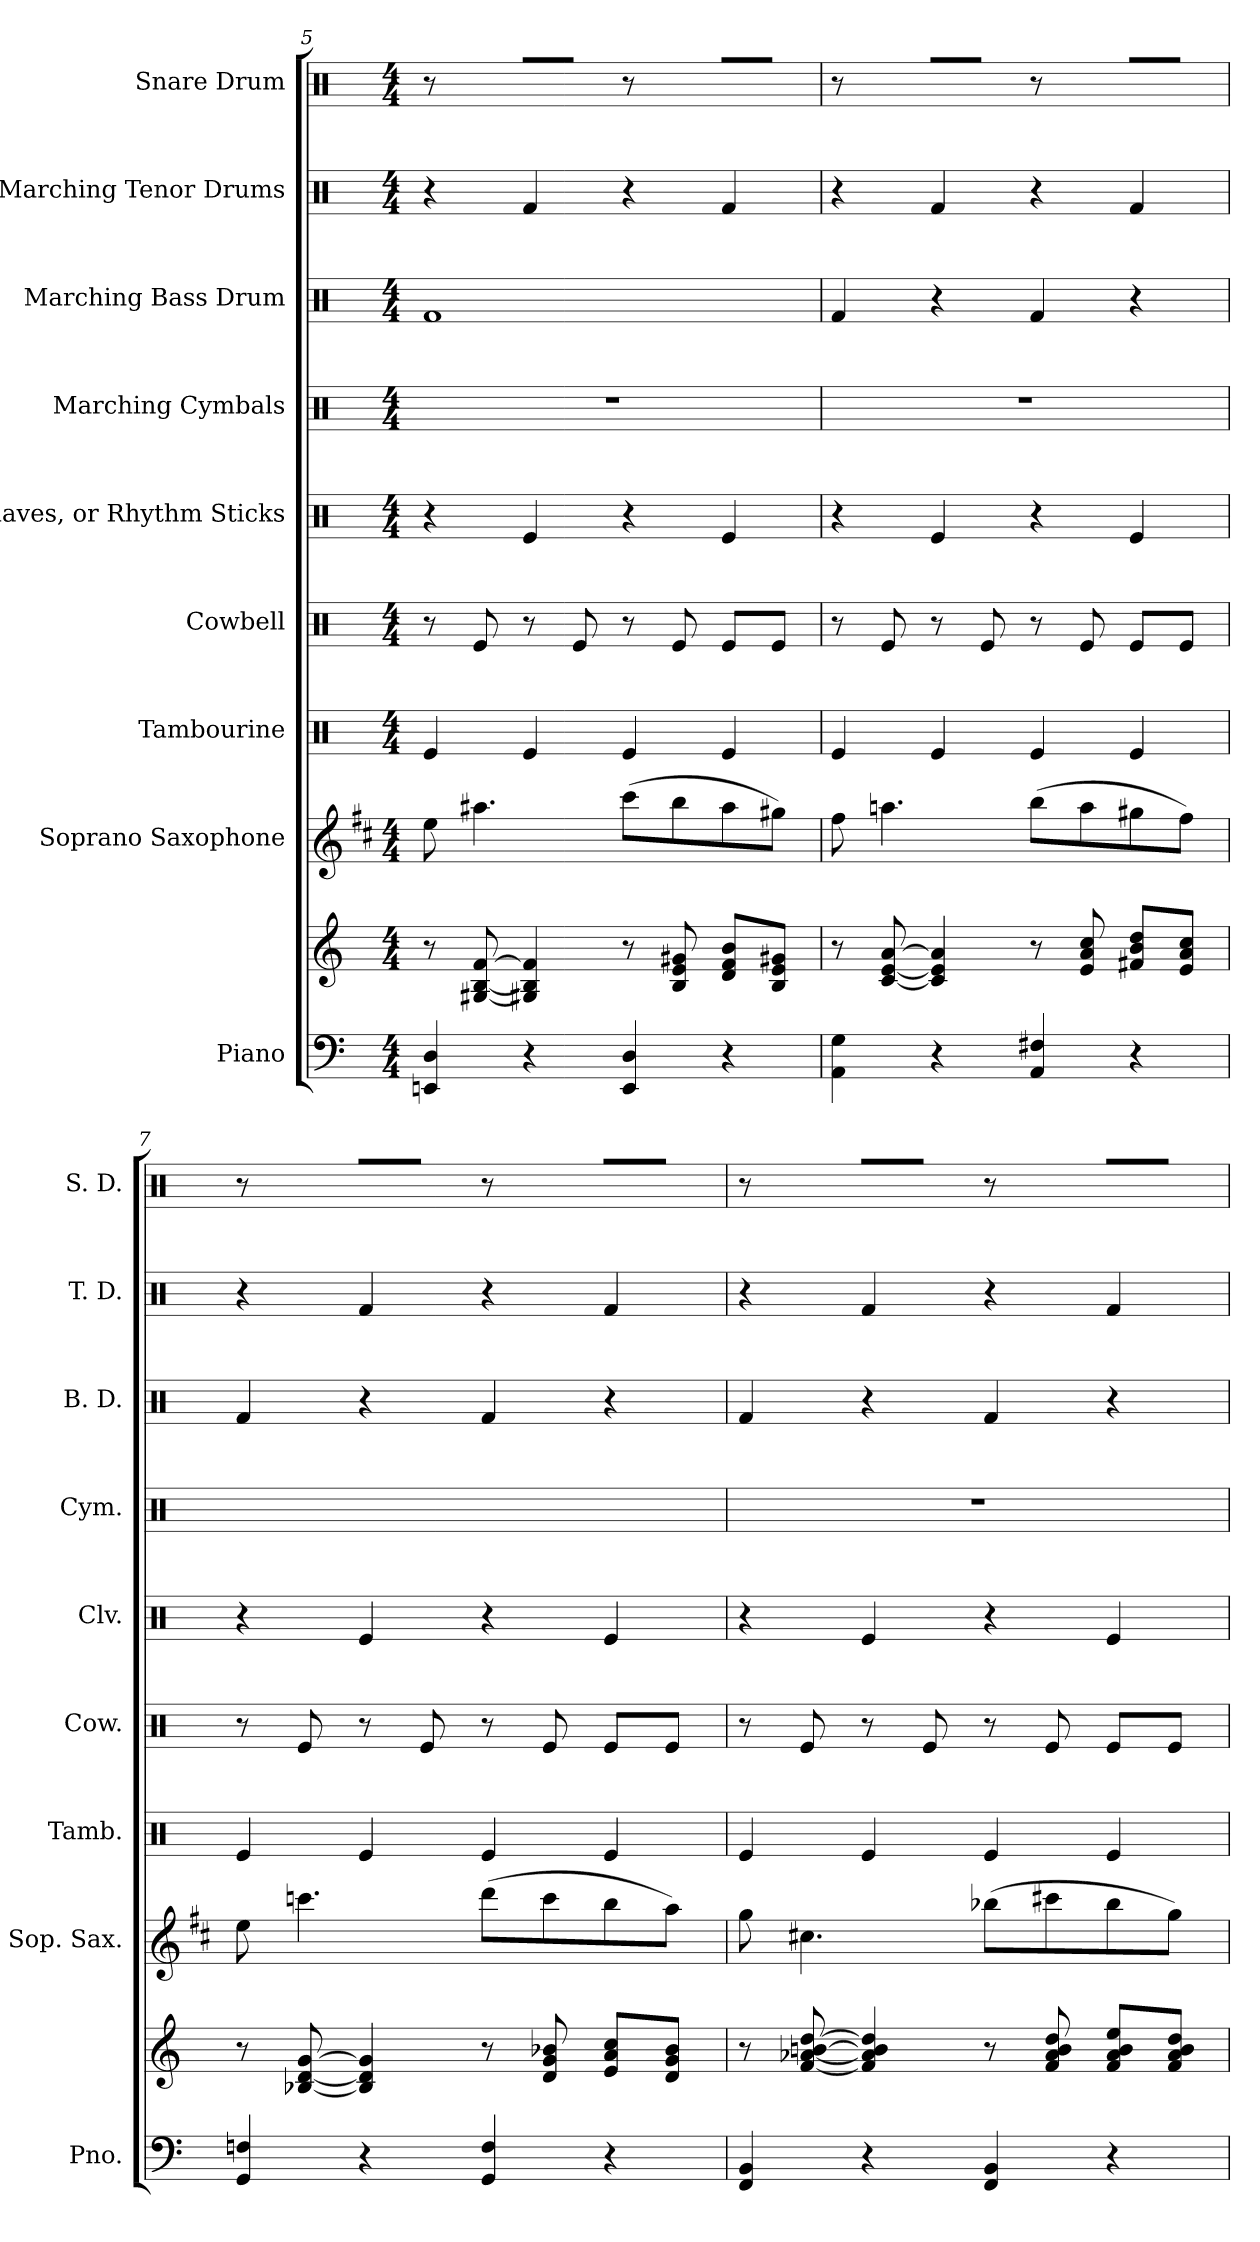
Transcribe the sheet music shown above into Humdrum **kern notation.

**kern	**kern	**kern	**kern	**kern	**kern	**kern	**kern	**kern	**kern
*part9	*part9	*part8	*part7	*part6	*part5	*part4	*part3	*part2	*part1
*staff10	*staff9	*staff8	*staff7	*staff6	*staff5	*staff4	*staff3	*staff2	*staff1
*I"Piano	*	*I"Soprano Saxophone	*I"Tambourine	*I"Cowbell	*I"Claves, or  Rhythm Sticks	*I"Marching Cymbals	*I"Marching Bass Drum	*I"Marching Tenor Drums	*I"Snare Drum
*I'Pno.	*	*I'Sop. Sax.	*I'Tamb.	*I'Cow.	*I'Clv.	*I'Cym.	*I'B. D.	*I'T. D.	*I'S. D.
*clefF4	*clefG2	*clefG2	*clefX	*clefX	*clefX	*clefX	*clefX	*clefX	*clefX
*	*	*ITrd1c2	*	*	*	*	*	*	*
*k[]	*k[]	*k[]	*k[]	*k[]	*k[]	*k[]	*k[]	*k[]	*k[]
*C:	*C:	*C:	*C:	*C:	*C:	*C:	*C:	*C:	*C:
*M4/4	*M4/4	*M4/4	*M4/4	*M4/4	*M4/4	*M4/4	*M4/4	*M4/4	*M4/4
=5	=5	=5	=5	=5	=5	=5	=5	=5	=5
4EEni/ 4Di	8r	8ddi\	4Rei/	8r	4r	1r	1Rfi	4r	8r
.	[8G#Xi/ [8Bi [8fi	4.gg#Xi\	.	8Rei/	.	.	.	.	8Ri\
4r	4G#Xi/] 4Bi] 4fi]	.	4Rei/	8r	4Rei/	.	.	4Rfi/	8Ri\L
.	.	.	.	8Rei/	.	.	.	.	8Ri\J
4EEi/ 4Di	8r	(8bbi\L	4Rei/	8r	4r	.	.	4r	8r
.	8Bi/ 8ei 8g#Xi	8aai\	.	8Rei/	.	.	.	.	8Ri\
4r	8di/ 8fi 8biL	8gg#i\	4Rei/	8Rei/L	4Rei/	.	.	4Rfi/	8Ri\L
.	8Bi/ 8ei 8g#XiJ	8ff#Xi\J)	.	8Rei/J	.	.	.	.	8Ri\J
!!LO:PB:g=z
=6	=6	=6	=6	=6	=6	=6	=6	=6	=6
4AAi\ 4Gi	8r	8eei\	4Rei/	8r	4r	1r	4Rfi/	4r	8r
.	[8ci/ [8ei [8ai	4.ggni\	.	8Rei/	.	.	.	.	8Ri\
4r	4ci/] 4ei] 4ai]	.	4Rei/	8r	4Rei/	.	4r	4Rfi/	8Ri\L
.	.	.	.	8Rei/	.	.	.	.	8Ri\J
4AAi/ 4F#Xi	8r	(8aai\L	4Rei/	8r	4r	.	4Rfi/	4r	8r
.	8ei/ 8ai 8cci	8ggi\	.	8Rei/	.	.	.	.	8Ri\
4r	8f#Xi/ 8bi 8ddiL	8ff#Xi\	4Rei/	8Rei/L	4Rei/	.	4r	4Rfi/	8Ri\L
.	8ei/ 8ai 8cciJ	8eei\J)	.	8Rei/J	.	.	.	.	8Ri\J
=7	=7	=7	=7	=7	=7	=7	=7	=7	=7
4GGi/ 4Fni	8r	8ddi\	4Rei/	8r	4r	1Ri	4Rfi/	4r	8r
.	[8B-Xi/ [8di [8gi	4.bb-Xi\	.	8Rei/	.	.	.	.	8Ri\
4r	4B-i/] 4di] 4gi]	.	4Rei/	8r	4Rei/	.	4r	4Rfi/	8Ri\L
.	.	.	.	8Rei/	.	.	.	.	8Ri\J
4GGi/ 4Fi	8r	(8ccci\L	4Rei/	8r	4r	.	4Rfi/	4r	8r
.	8di/ 8gi 8b-Xi	8bb-i\	.	8Rei/	.	.	.	.	8Ri\
4r	8ei/ 8ai 8cciL	8aai\	4Rei/	8Rei/L	4Rei/	.	4r	4Rfi/	8Ri\L
.	8di/ 8gi 8b-iJ	8ggi\J)	.	8Rei/J	.	.	.	.	8Ri\J
=8	=8	=8	=8	=8	=8	=8	=8	=8	=8
4FFi/ 4BBi	8r	8ffi\	4Rei/	8r	4r	1r	4Rfi/	4r	8r
.	[8fi/ [8a-Xi [8bni [8ddi	4.bni\	.	8Rei/	.	.	.	.	8Ri\
4r	4fi/] 4a-i] 4bi] 4ddi]	.	4Rei/	8r	4Rei/	.	4r	4Rfi/	8Ri\L
.	.	.	.	8Rei/	.	.	.	.	8Ri\J
4FFi/ 4BBi	8r	(8aa-Xi\L	4Rei/	8r	4r	.	4Rfi/	4r	8r
.	8fi/ 8a-i 8bi 8ddi	8bbni\	.	8Rei/	.	.	.	.	8Ri\
4r	8fi/ 8a-i 8bi 8eeiL	8aa-i\	4Rei/	8Rei/L	4Rei/	.	4r	4Rfi/	8Ri\L
.	8fi/ 8a-i 8bi 8ddiJ	8ffi\J)	.	8Rei/J	.	.	.	.	8Ri\J
=	=	=	=	=	=	=	=	=	=
*-	*-	*-	*-	*-	*-	*-	*-	*-	*-
